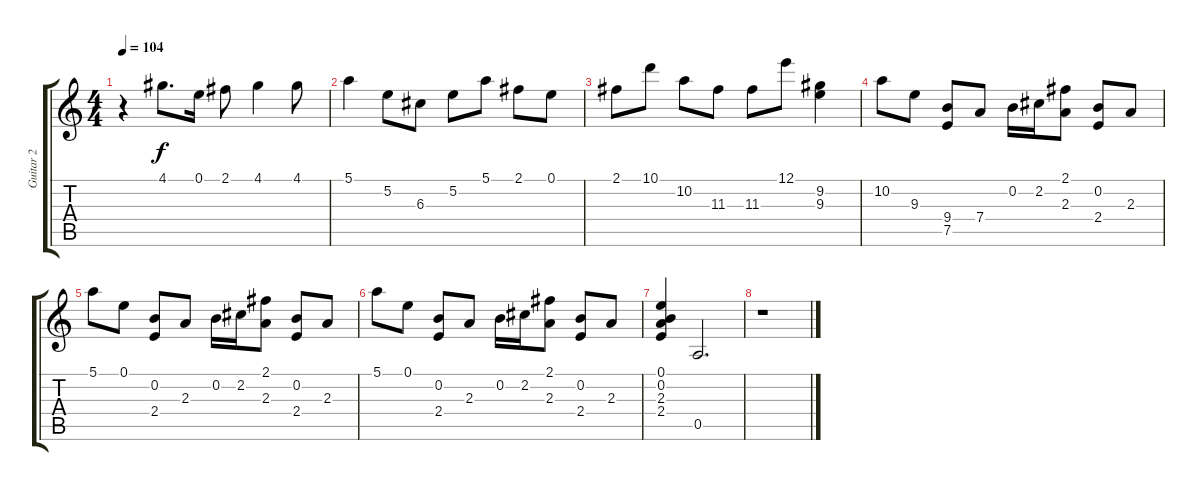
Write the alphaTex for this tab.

\track ("Guitar 2" "Guitar 2") {instrument electricguitarjazz}
\staff {score tabs}
\tuning (E4 B3 G3 D3 A2 E2) {hide}
\ts (4 4)
\tempo 104
\clef g2
\ks c
r.4{dy f} 4.1.8{d} 0.1.16 2.1.8 4.1.4 4.1.8 |
5.1.4 5.2.8 6.3.8 5.2.8 5.1.8 2.1.8 0.1.8 |
2.1.8 10.1.8 10.2.8 11.3.8 11.3.8 12.1.8 (9.2 9.3).4 |
10.2.8 9.3.8 (9.4 7.5).8 7.4.8 0.2.16 2.2.16 (2.1 2.3).8 (0.2 2.4).8 2.3.8 |
5.1.8 0.1.8 (0.2 2.4).8 2.3.8 0.2.16 2.2.16 (2.1 2.3).8 (0.2 2.4).8 2.3.8 |
5.1.8 0.1.8 (0.2 2.4).8 2.3.8 0.2.16 2.2.16 (2.1 2.3).8 (0.2 2.4).8 2.3.8 |
(0.1 0.2 2.3 2.4).4 0.5.2{d} |
r.1
